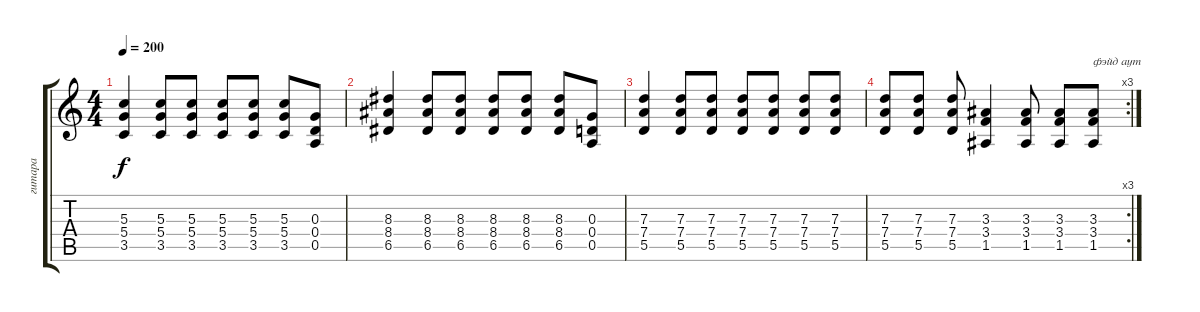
\track ("гитара" "гитара") {instrument overdrivenguitar}
\staff {score tabs}
\tuning (E4 B3 G3 D3 A2 E2) {hide}
\ts (4 4)
\tempo 200
\clef g2
\ks c
(5.3 5.4 3.5).4{dy f} (5.3 5.4 3.5).8 (5.3 5.4 3.5).8 (5.3 5.4 3.5).8 (5.3 5.4 3.5).8 (5.3 5.4 3.5).8 (0.3 0.4 0.5).8 |
(8.3 8.4 6.5).4 (8.3 8.4 6.5).8 (8.3 8.4 6.5).8 (8.3 8.4 6.5).8 (8.3 8.4 6.5).8 (8.3 8.4 6.5).8 (0.3 0.4 0.5).8 |
(7.3 7.4 5.5).4 (7.3 7.4 5.5).8 (7.3 7.4 5.5).8 (7.3 7.4 5.5).8 (7.3 7.4 5.5).8 (7.3 7.4 5.5).8 (7.3 7.4 5.5).8 |
\rc 3
(7.3 7.4 5.5).8 (7.3 7.4 5.5).8 (7.3 7.4 5.5).8 (3.3 3.4 1.5).4 (3.3 3.4 1.5).8 (3.3 3.4 1.5).8 (3.3 3.4 1.5).8{txt "фэйд аут"}
